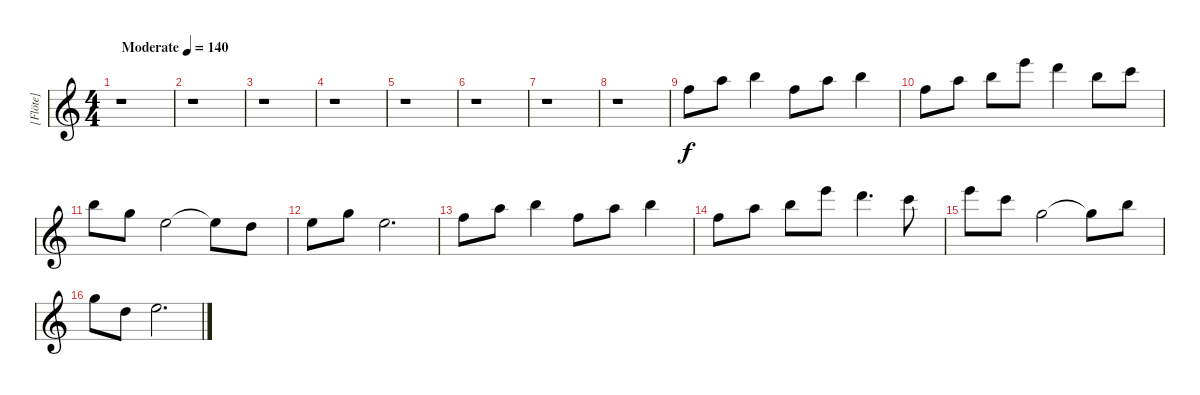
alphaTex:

\track ("[Flöte]" "[Flöte]") {instrument flute}
\staff {score}
\tuning (E4 B3 G3 D3 A2 E2) {hide}
\ts (4 4)
\tempo (140 "Moderate")
\clef g2
\ks c
r.1{dy f instrument flute} |
r.1 |
r.1 |
r.1 |
r.1 |
r.1 |
r.1 |
r.1 |
13.1.8 17.1.8 19.1.4 13.1.8 17.1.8 19.1.4 |
13.1.8 17.1.8 19.1.8 24.1.8 22.1.4 19.1.8 20.1.8 |
19.1.8 15.1.8 12.1.2 12.1{t}.8 10.1.8 |
12.1.8 15.1.8 12.1.2{d} |
13.1.8 17.1.8 19.1.4 13.1.8 17.1.8 19.1.4 |
13.1.8 17.1.8 19.1.8 24.1.8 22.1.4{d} 20.1.8 |
24.1.8 20.1.8 20.2.2 20.2{t}.8 19.1.8 |
15.1.8 10.1.8 12.1.2{d}
